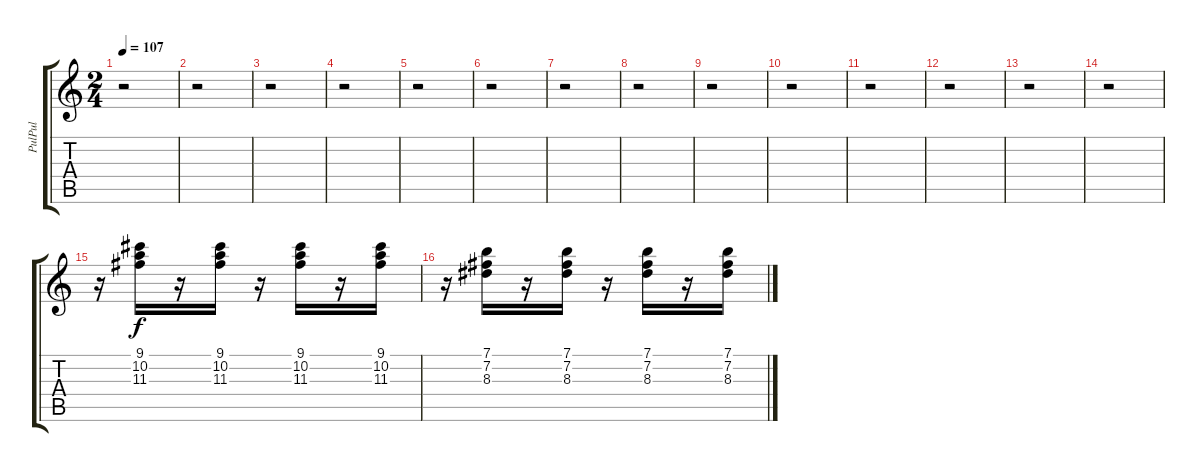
\track ("PulPul" "PulPul") {instrument electricguitarclean}
\staff {score tabs}
\tuning (E4 B3 G3 D3 A2 E2) {hide}
\ts (2 4)
\tempo 107
\clef g2
\ks c
r.2{dy f} |
r.2 |
r.2 |
r.2 |
r.2 |
r.2 |
r.2 |
r.2 |
r.2 |
r.2 |
r.2 |
r.2 |
r.2 |
r.2 |
r.16 (9.1 10.2 11.3).16 r.16 (9.1 10.2 11.3).16 r.16 (9.1 10.2 11.3).16 r.16 (9.1 10.2 11.3).16 |
r.16 (7.1 7.2 8.3).16 r.16 (7.1 7.2 8.3).16 r.16 (7.1 7.2 8.3).16 r.16 (7.1 7.2 8.3).16
